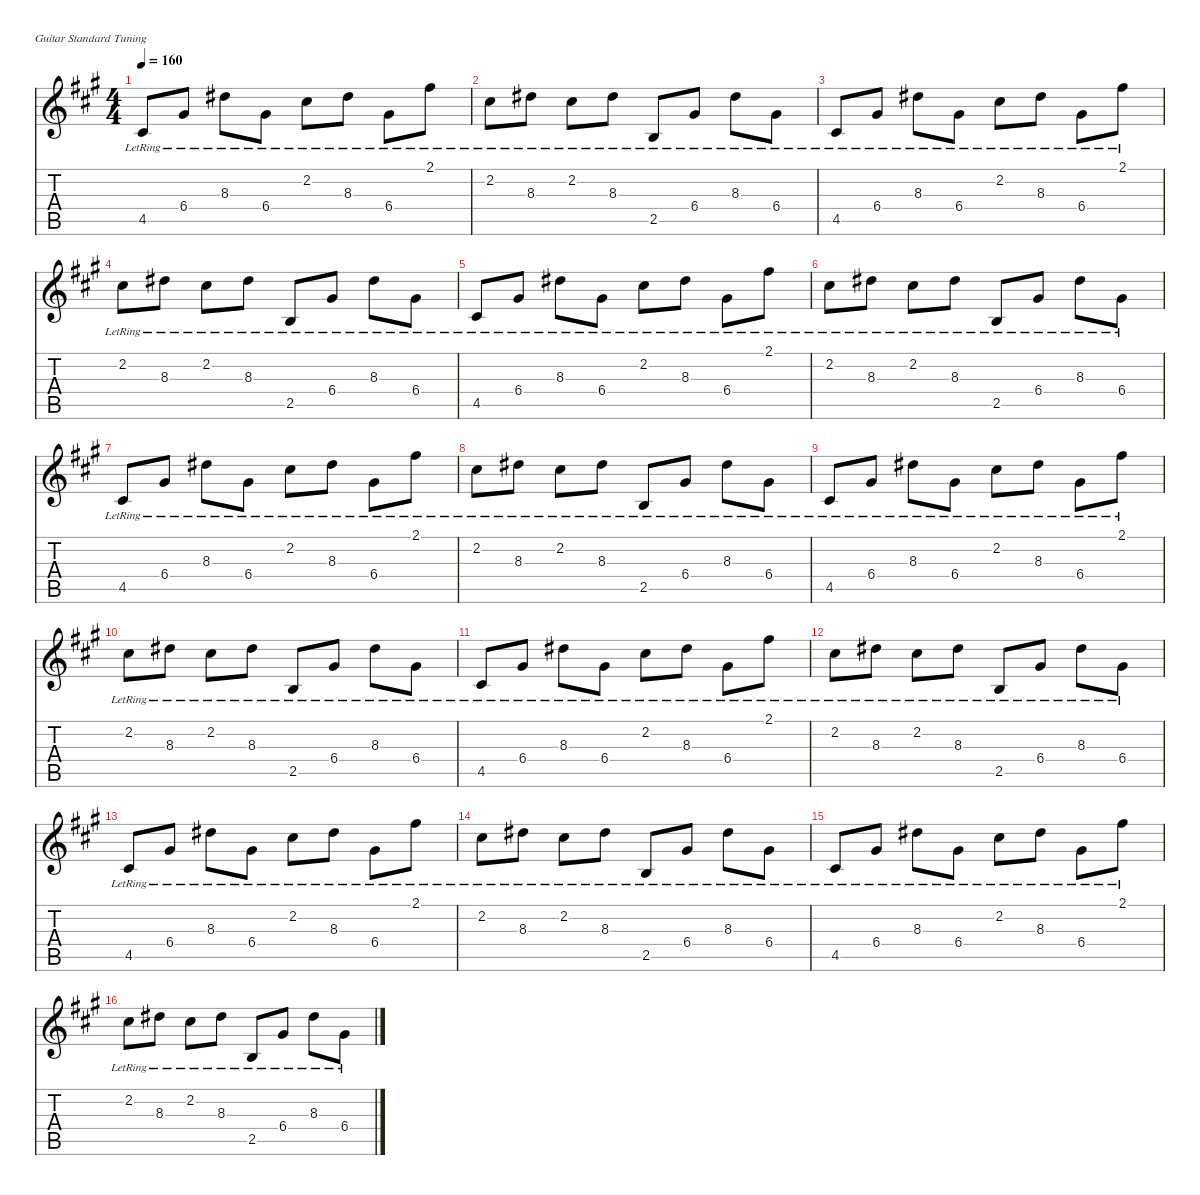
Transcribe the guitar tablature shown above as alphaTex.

\defaultSystemsLayout 4
\hideDynamics
\bracketExtendMode nobrackets
\singleTrackTrackNamePolicy hidden
\multiTrackTrackNamePolicy hidden
\firstSystemTrackNameMode fullname
\firstSystemTrackNameOrientation horizontal
\otherSystemsTrackNameOrientation horizontal
\track ("Acoustic guitar" "s.guit.") {defaultSystemsLayout 4 instrument acousticguitarsteel}
\staff {score tabs}
\tuning (E4 B3 G3 D3 A2 E2)
\ts (4 4)
\tempo 160
\clef g2
\ks f#minor
4.5{lr acc #}.8{dy f beam Up} 6.4{lr acc #}.8{beam Up} 8.3{lr acc #}.8{beam Down} 6.4{lr acc #}.8{beam Down} 2.2{lr acc #}.8{beam Down} 8.3{lr acc #}.8{beam Down} 6.4{lr acc #}.8{beam Down} 2.1{lr acc #}.8{beam Down} |
2.2{lr acc #}.8{beam Down} 8.3{lr acc #}.8{beam Down} 2.2{lr acc #}.8{beam Down} 8.3{lr acc #}.8{beam Down} 2.5{lr acc forcenatural}.8{beam Up} 6.4{lr acc #}.8{beam Up} 8.3{lr acc #}.8{beam Down} 6.4{lr acc #}.8{beam Down} |
4.5{lr acc #}.8{beam Up} 6.4{lr acc #}.8{beam Up} 8.3{lr acc #}.8{beam Down} 6.4{lr acc #}.8{beam Down} 2.2{lr acc #}.8{beam Down} 8.3{lr acc #}.8{beam Down} 6.4{lr acc #}.8{beam Down} 2.1{lr acc #}.8{beam Down} |
2.2{lr acc #}.8{beam Down} 8.3{lr acc #}.8{beam Down} 2.2{lr acc #}.8{beam Down} 8.3{lr acc #}.8{beam Down} 2.5{lr acc forcenatural}.8{beam Up} 6.4{lr acc #}.8{beam Up} 8.3{lr acc #}.8{beam Down} 6.4{lr acc #}.8{beam Down} |
4.5{lr acc #}.8{beam Up} 6.4{lr acc #}.8{beam Up} 8.3{lr acc #}.8{beam Down} 6.4{lr acc #}.8{beam Down} 2.2{lr acc #}.8{beam Down} 8.3{lr acc #}.8{beam Down} 6.4{lr acc #}.8{beam Down} 2.1{lr acc #}.8{beam Down} |
2.2{lr acc #}.8{beam Down} 8.3{lr acc #}.8{beam Down} 2.2{lr acc #}.8{beam Down} 8.3{lr acc #}.8{beam Down} 2.5{lr acc forcenatural}.8{beam Up} 6.4{lr acc #}.8{beam Up} 8.3{lr acc #}.8{beam Down} 6.4{lr acc #}.8{beam Down} |
4.5{lr acc #}.8{beam Up} 6.4{lr acc #}.8{beam Up} 8.3{lr acc #}.8{beam Down} 6.4{lr acc #}.8{beam Down} 2.2{lr acc #}.8{beam Down} 8.3{lr acc #}.8{beam Down} 6.4{lr acc #}.8{beam Down} 2.1{lr acc #}.8{beam Down} |
2.2{lr acc #}.8{beam Down} 8.3{lr acc #}.8{beam Down} 2.2{lr acc #}.8{beam Down} 8.3{lr acc #}.8{beam Down} 2.5{lr acc forcenatural}.8{beam Up} 6.4{lr acc #}.8{beam Up} 8.3{lr acc #}.8{beam Down} 6.4{lr acc #}.8{beam Down} |
4.5{lr acc #}.8{beam Up} 6.4{lr acc #}.8{beam Up} 8.3{lr acc #}.8{beam Down} 6.4{lr acc #}.8{beam Down} 2.2{lr acc #}.8{beam Down} 8.3{lr acc #}.8{beam Down} 6.4{lr acc #}.8{beam Down} 2.1{lr acc #}.8{beam Down} |
2.2{lr acc #}.8{beam Down} 8.3{lr acc #}.8{beam Down} 2.2{lr acc #}.8{beam Down} 8.3{lr acc #}.8{beam Down} 2.5{lr acc forcenatural}.8{beam Up} 6.4{lr acc #}.8{beam Up} 8.3{lr acc #}.8{beam Down} 6.4{lr acc #}.8{beam Down} |
4.5{lr acc #}.8{beam Up} 6.4{lr acc #}.8{beam Up} 8.3{lr acc #}.8{beam Down} 6.4{lr acc #}.8{beam Down} 2.2{lr acc #}.8{beam Down} 8.3{lr acc #}.8{beam Down} 6.4{lr acc #}.8{beam Down} 2.1{lr acc #}.8{beam Down} |
2.2{lr acc #}.8{beam Down} 8.3{lr acc #}.8{beam Down} 2.2{lr acc #}.8{beam Down} 8.3{lr acc #}.8{beam Down} 2.5{lr acc forcenatural}.8{beam Up} 6.4{lr acc #}.8{beam Up} 8.3{lr acc #}.8{beam Down} 6.4{lr acc #}.8{beam Down} |
4.5{lr acc #}.8{beam Up} 6.4{lr acc #}.8{beam Up} 8.3{lr acc #}.8{beam Down} 6.4{lr acc #}.8{beam Down} 2.2{lr acc #}.8{beam Down} 8.3{lr acc #}.8{beam Down} 6.4{lr acc #}.8{beam Down} 2.1{lr acc #}.8{beam Down} |
2.2{lr acc #}.8{beam Down} 8.3{lr acc #}.8{beam Down} 2.2{lr acc #}.8{beam Down} 8.3{lr acc #}.8{beam Down} 2.5{lr acc forcenatural}.8{beam Up} 6.4{lr acc #}.8{beam Up} 8.3{lr acc #}.8{beam Down} 6.4{lr acc #}.8{beam Down} |
4.5{lr acc #}.8{beam Up} 6.4{lr acc #}.8{beam Up} 8.3{lr acc #}.8{beam Down} 6.4{lr acc #}.8{beam Down} 2.2{lr acc #}.8{beam Down} 8.3{lr acc #}.8{beam Down} 6.4{lr acc #}.8{beam Down} 2.1{lr acc #}.8{beam Down} |
2.2{lr acc #}.8{beam Down} 8.3{lr acc #}.8{beam Down} 2.2{lr acc #}.8{beam Down} 8.3{lr acc #}.8{beam Down} 2.5{lr acc forcenatural}.8{beam Up} 6.4{lr acc #}.8{beam Up} 8.3{lr acc #}.8{beam Down} 6.4{lr acc #}.8{beam Down}
